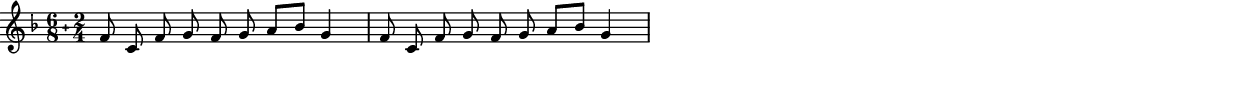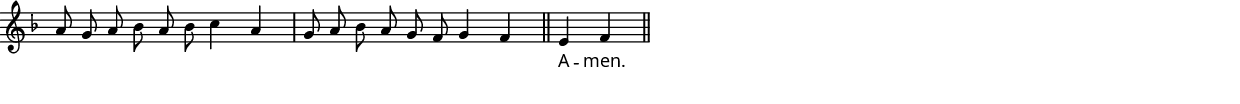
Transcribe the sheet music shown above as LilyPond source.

\version "2.18.2"
\include "settings.ily"
\language "deutsch"

<<
    \new Staff \with {\consists "Time_signature_engraver"} {
        \clef treble
        \key f \major
        \compoundMeter #'((6 8) (2 4))

        % melodia 1
        \repeat unfold 2 {
           f'8 c' f' g' f' g' a'[ b'] g'4 |
        }
        a'8 g' a' b' a' b' c''4 a' |
        g'8 a' b' a' g' f' g'4 f' | \bar "||" \cadenzaOn e' f' \bar "||"
    }
    \new Lyrics \lyricmode {
        \skip4*20 A4 -- men.
    }
>>

% vim: tw=80 ts=4 sts=4 sw=4 et
